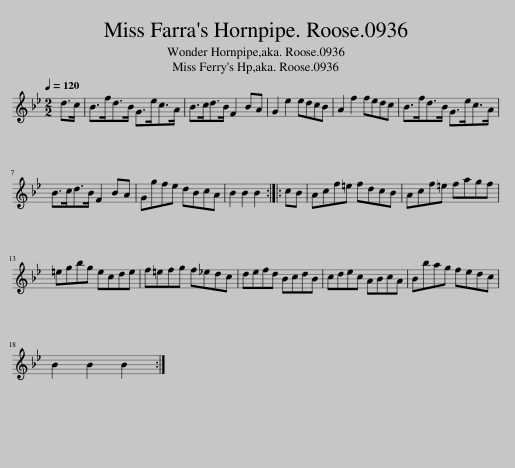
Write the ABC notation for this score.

X:1
L:1/8
Q:1/4=120
M:2/2
I:linebreak $
K:Bb
V:1 treble
V:1
 d>c | B>fd>B G>ec>A | B>cd>B F2 BA | G2 e2 edcB | A2 f2 fedc | %5
 B>fd>B G>ec>A |$ B>cd>B F2 BA | Ggfe dBcA | B2 B2 B2 :: cB | %10
 Acf=e fdcB | Acf=e fagf |$ =egbg ecde | f=efg f_edc | defd BcdB | %15
 cdec ABcA | Bbag fedc |$ B2 B2 B2 :| %18
